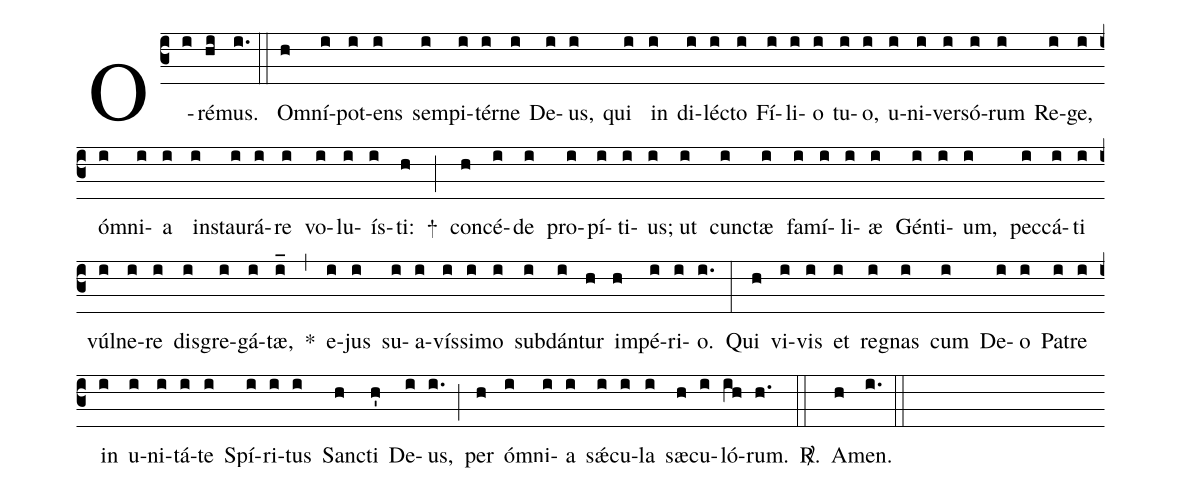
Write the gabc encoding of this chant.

%%
(c3)
O(i)ré(hi)mus.(i.) (::)

Om(h)ní(i)pot(i)ens(i) sem(i)pi(i)tér(i)ne(i) De(i)us,(i) qui(i) in(i) di(i)léc(i)to(i) Fí(i)li(i)o(i) tu(i)o,(i) u(i)ni(i)ver(i)só(i)rum(i) Re(i)ge,(i) óm(i)ni(i)a(i) in(i)stau(i)rá(i)re(i) vo(i)lu(i)ís(i)ti:(h) +(;)
con(h)cé(i)de(i) pro(i)pí(i)ti(i)us(i); ut(i) cunc(i)tæ(i) fa(i)mí(i)li(i)æ(i) Gén(i)ti(i)um,(i) pec(i)cá(i)ti(i) vúl(i)ne(i)re(i) dis(i)gre(i)gá(i)tæ,(i_) *(,)
e(i)jus(i) su(i)a(i)vís(i)si(i)mo(i) sub(i)dán(i)tur(h) im(h)pé(i)ri(i)o.(i.) (:)

Qui(h) vi(i)vis(i) et(i) re(i)gnas(i) cum(i) De(i)o(i) Pa(i)tre(i) in(i) u(i)ni(i)tá(i)te(i) Spí(i)ri(i)tus(i) San(h)cti(h') De(i)us,(i.) (;)
per(h) óm(i)ni(i)a(i) sǽ(i)cu(i)la(i) sæ(h)cu(i)ló(ih)rum.(h.) <sp>R/</sp>.(::)
A(h)men.(i.) (::)
